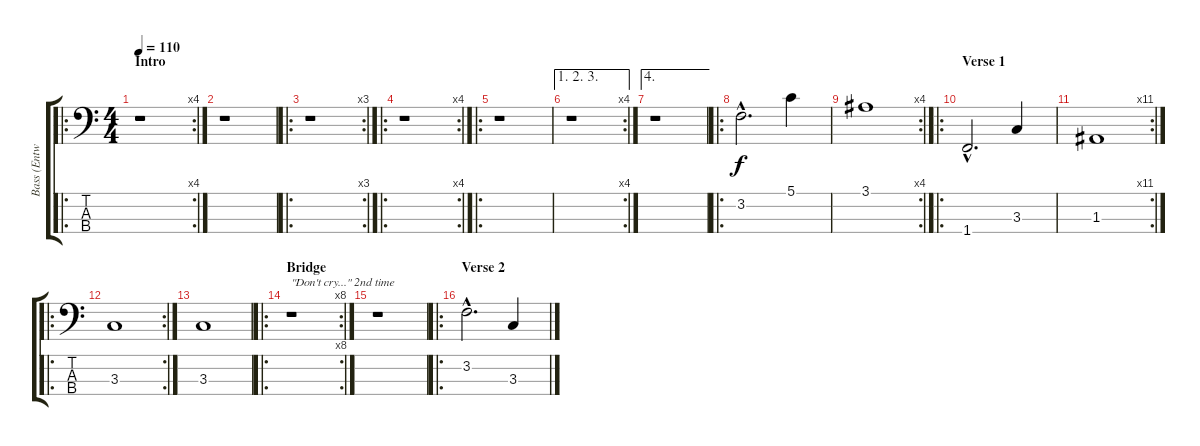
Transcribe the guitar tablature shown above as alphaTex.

\track ("Bass (Entwhistle)" "Bass (Entw") {instrument electricbassfinger}
\staff {score tabs}
\tuning (G2 D2 A1 E1) {hide}
\ro
\rc 4
\ts (4 4)
\section ("" "Intro")
\tempo 110
\clef f4
\ks c
r.1{dy f instrument electricbassfinger} |
r.1 |
\ro
\rc 3
r.1 |
\ro
\rc 4
r.1 |
\ro
r.1 |
\ae (1 2 3)
\rc 4
r.1 |
\ae 4
r.1 |
\ro
3.2{hac}.2{d} 5.1.4 |
\rc 4
3.1.1 |
\ro
\section ("" "Verse 1")
1.4{hac}.2{d} 3.3.4 |
\rc 11
1.3.1 |
\ro
\rc 2
3.3.1 |
3.3.1 |
\ro
\rc 8
\section ("" "Bridge")
r.1{txt "\"Don't cry...\" 2nd time"} |
r.1 |
\ro
\section ("" "Verse 2")
3.2{hac}.2{d} 3.3.4
